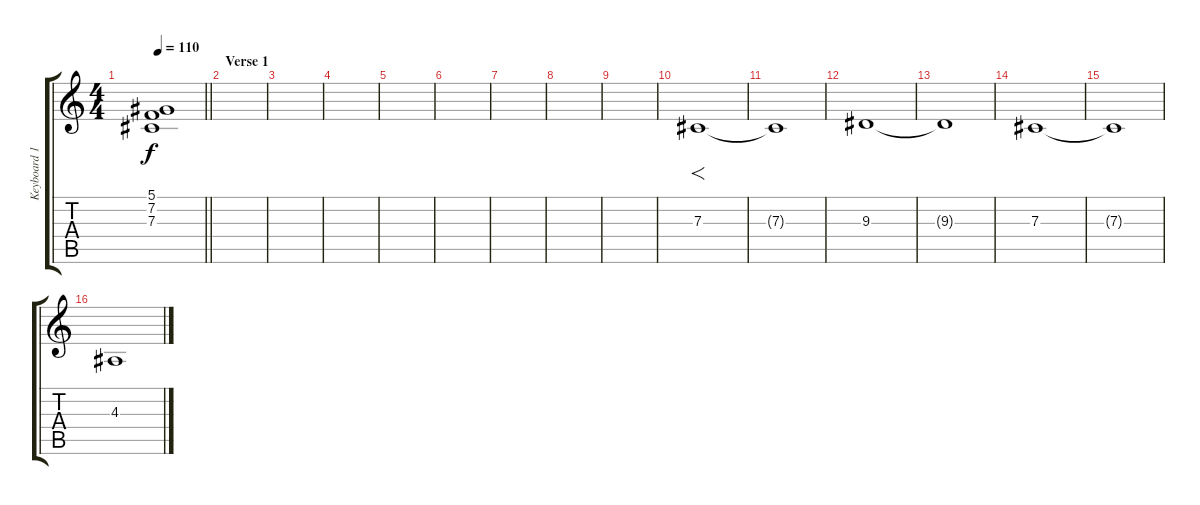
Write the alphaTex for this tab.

\track ("Keyboard 1" "Keyboard 1") {instrument synthstrings1}
\staff {score tabs}
\tuning (Eb4 Bb3 Gb3 Db3 Ab2 Eb2) {hide}
\ts (4 4)
\tempo 110
\clef g2
\barLineRight lightlight
\ks c
(5.1{t} 7.2{t} 7.3{t}).1{dy f} |
\section ("" "Verse 1")
|
|
|
|
|
|
|
|
7.3.1{f} |
7.3{t}.1 |
9.3.1 |
9.3{t}.1 |
7.3.1 |
7.3{t}.1 |
4.3.1
